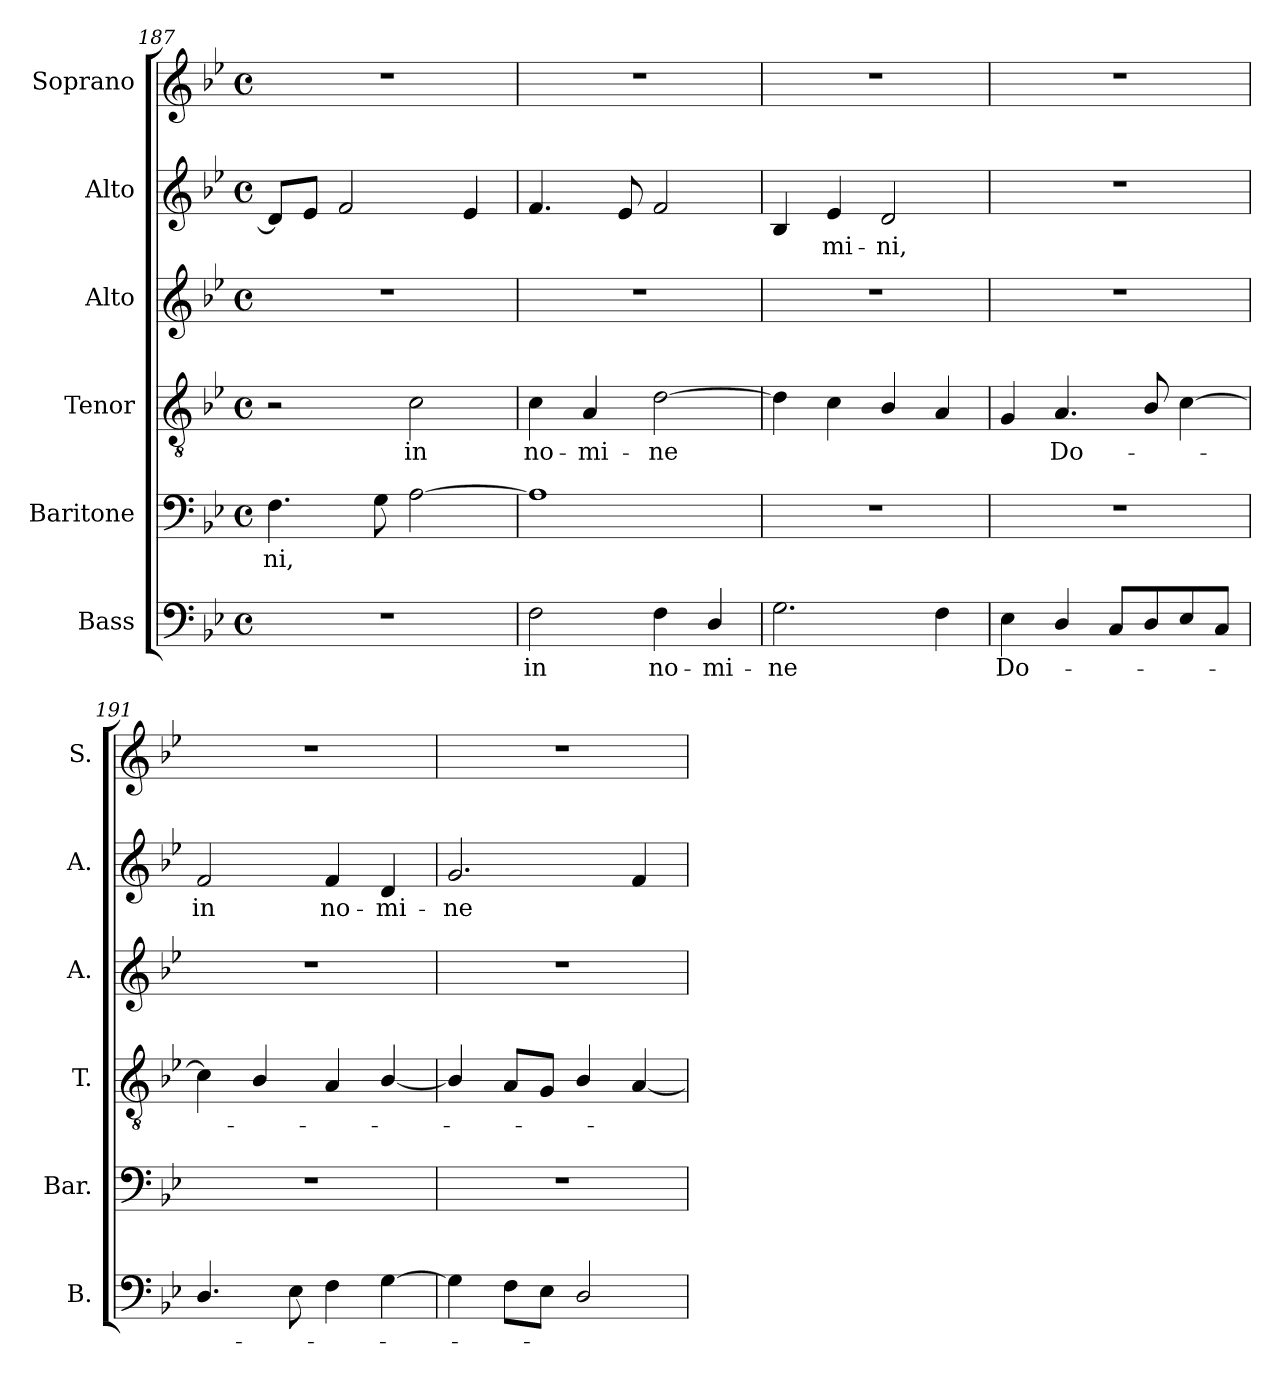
**kern	**text	**kern	**text	**kern	**text	**kern	**kern	**text	**kern
*part6	*part6	*part5	*part5	*part4	*part4	*part3	*part2	*part2	*part1
*staff6	*staff6	*staff5	*staff5	*staff4	*staff4	*staff3	*staff2	*staff2	*staff1
*I"Bass	*	*I"Baritone	*	*I"Tenor	*	*I"Alto	*I"Alto	*	*I"Soprano
*I'B.	*	*I'Bar.	*	*I'T.	*	*I'A.	*I'A.	*	*I'S.
*clefF4	*	*clefF4	*	*clefGv2	*	*clefG2	*clefG2	*	*clefG2
*	*	*	*	*ITrd7c12	*	*	*	*	*
*k[b-e-]	*	*k[b-e-]	*	*k[b-e-]	*	*k[b-e-]	*k[b-e-]	*	*k[b-e-]
*B-:	*	*B-:	*	*B-:	*	*B-:	*B-:	*	*B-:
*M4/4	*	*M4/4	*	*M4/4	*	*M4/4	*M4/4	*	*M4/4
*met(c)	*	*met(c)	*	*met(c)	*	*met(c)	*met(c)	*	*met(c)
=187	=187	=187	=187	=187	=187	=187	=187	=187	=187
!	!	!	!LO:LY:b:color=#000000	!	!	!	!	!	!
1r	.	4.Fi\	-ni,	2r	.	1r	8di/L]	.	1r
.	.	.	.	.	.	.	8e-i/J	.	.
.	.	.	.	.	.	.	2fi/	.	.
.	.	8Gi\	.	.	.	.	.	.	.
!	!	!	!	!	!LO:LY:b:color=#000000	!	!	!	!
.	.	[2Ai\	.	2Ci\	in	.	.	.	.
.	.	.	.	.	.	.	4e-i/	.	.
=188	=188	=188	=188	=188	=188	=188	=188	=188	=188
!	!LO:LY:b:color=#000000	!	!	!	!	!	!	!	!
!	!	!	!	!	!LO:LY:b:color=#000000	!	!	!	!
2Fi\	in	1Ai]	.	4Ci\	no-	1r	4.fi/	.	1r
!	!	!	!	!	!LO:LY:b:color=#000000	!	!	!	!
.	.	.	.	4AAi/	-mi-	.	.	.	.
.	.	.	.	.	.	.	8e-i/	.	.
!	!LO:LY:b:color=#000000	!	!	!	!	!	!	!	!
!	!	!	!	!	!LO:LY:b:color=#000000	!	!	!	!
4Fi\	no-	.	.	[2Di\	-ne	.	2fi/	.	.
!	!LO:LY:b:color=#000000	!	!	!	!	!	!	!	!
4Di/	-mi-	.	.	.	.	.	.	.	.
=189	=189	=189	=189	=189	=189	=189	=189	=189	=189
!	!LO:LY:b:color=#000000	!	!	!	!	!	!	!	!
2.Gi\	-ne	1r	.	4Di\]	.	1r	4B-i/	.	1r
!	!	!	!	!	!	!	!	!LO:LY:b:color=#000000	!
.	.	.	.	4Ci\	.	.	4e-i/	-mi-	.
!	!	!	!	!	!	!	!	!LO:LY:b:color=#000000	!
.	.	.	.	4BB-i/	.	.	2di/	-ni,	.
4Fi\	.	.	.	4AAi/	.	.	.	.	.
!!LO:LB:g=z
=190	=190	=190	=190	=190	=190	=190	=190	=190	=190
!	!LO:LY:b:color=#000000	!	!	!	!	!	!	!	!
4E-i\	Do-	1r	.	4GGi/	.	1r	1r	.	1r
!	!	!	!	!	!LO:LY:b:color=#000000	!	!	!	!
4Di/	.	.	.	4.AAi/	Do-	.	.	.	.
8Ci/L	.	.	.	.	.	.	.	.	.
8Di/	.	.	.	8BB-i/	.	.	.	.	.
8E-i/	.	.	.	[4Ci\	.	.	.	.	.
8Ci/J	.	.	.	.	.	.	.	.	.
=191	=191	=191	=191	=191	=191	=191	=191	=191	=191
!	!	!	!	!	!	!	!	!LO:LY:b:color=#000000	!
4.Di/	.	1r	.	4Ci\]	.	1r	2fi/	in	1r
.	.	.	.	4BB-i/	.	.	.	.	.
8E-i\	.	.	.	.	.	.	.	.	.
!	!	!	!	!	!	!	!	!LO:LY:b:color=#000000	!
4Fi\	.	.	.	4AAi/	.	.	4fi/	no-	.
!	!	!	!	!	!	!	!	!LO:LY:b:color=#000000	!
[4Gi\	.	.	.	[4BB-i/	.	.	4di/	-mi-	.
=192	=192	=192	=192	=192	=192	=192	=192	=192	=192
!	!	!	!	!	!	!	!	!LO:LY:b:color=#000000	!
4Gi\]	.	1r	.	4BB-i/]	.	1r	2.gi/	-ne	1r
8Fi\L	.	.	.	8AAi/L	.	.	.	.	.
8E-i\J	.	.	.	8GGi/J	.	.	.	.	.
2Di/	.	.	.	4BB-i/	.	.	.	.	.
.	.	.	.	[4AAi/	.	.	4fi/	.	.
=	=	=	=	=	=	=	=	=	=
*-	*-	*-	*-	*-	*-	*-	*-	*-	*-
